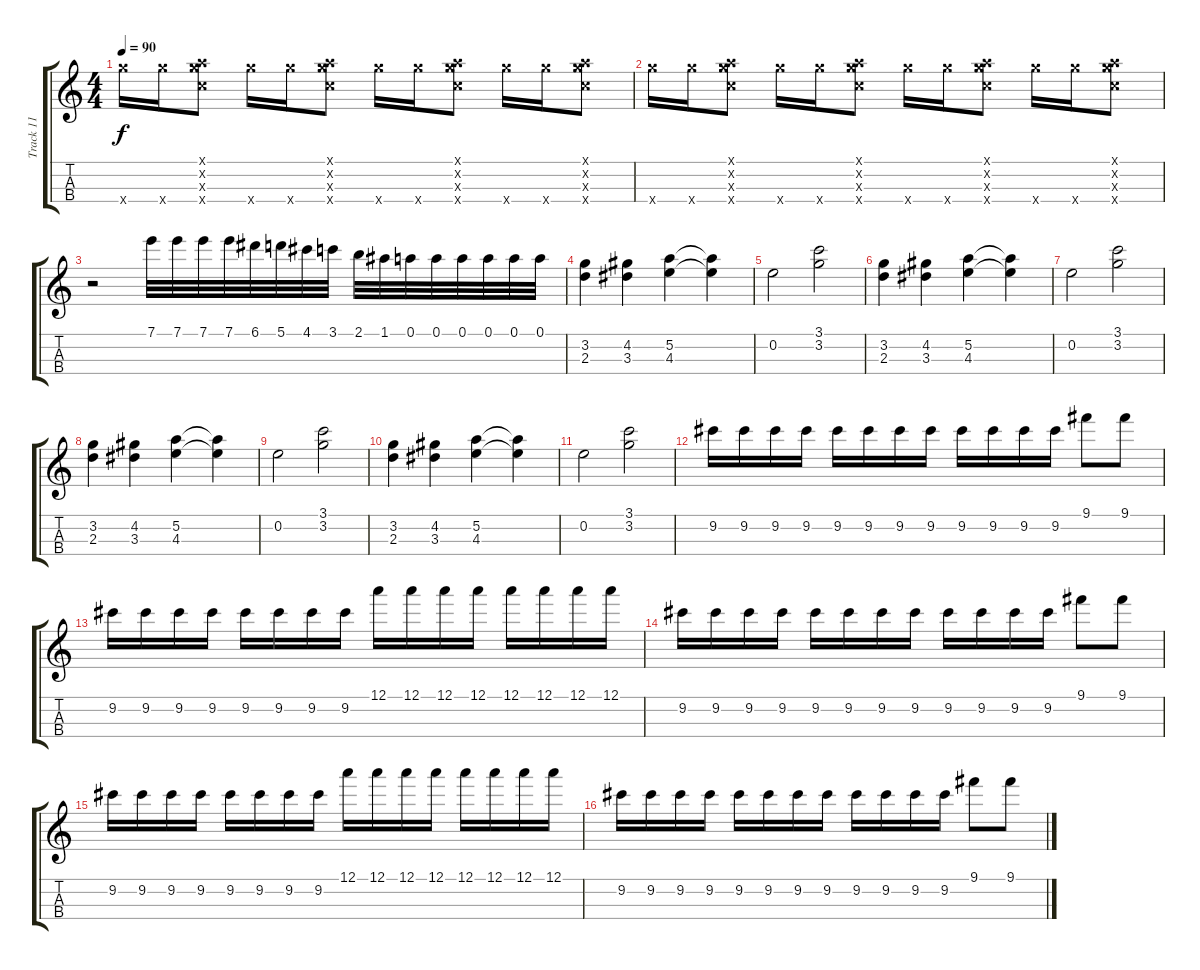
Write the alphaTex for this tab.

\track ("Track 11" "Track 11") {solo instrument acousticguitarnylon}
\staff {score tabs}
\tuning (A4 E4 C4 G4) {hide}
\ts (4 4)
\tempo 90
\clef g2
\ks c
0.4{x}.16{dy f} 0.4{x}.16 (0.1{x} 3.2{x} 0.3{x} 0.4{x}).8 0.4{x}.16 0.4{x}.16 (0.1{x} 3.2{x} 0.3{x} 0.4{x}).8 0.4{x}.16 0.4{x}.16 (0.1{x} 3.2{x} 0.3{x} 0.4{x}).8 0.4{x}.16 0.4{x}.16 (0.1{x} 3.2{x} 0.3{x} 0.4{x}).8 |
0.4{x}.16 0.4{x}.16 (0.1{x} 3.2{x} 0.3{x} 0.4{x}).8 0.4{x}.16 0.4{x}.16 (0.1{x} 3.2{x} 0.3{x} 0.4{x}).8 0.4{x}.16 0.4{x}.16 (0.1{x} 3.2{x} 0.3{x} 0.4{x}).8 0.4{x}.16 0.4{x}.16 (0.1{x} 3.2{x} 0.3{x} 0.4{x}).8 |
r.2 7.1.32 7.1.32 7.1.32 7.1.32 6.1.32 5.1.32 4.1.32 3.1.32 2.1.32 1.1.32 0.1.32 0.1.32 0.1.32 0.1.32 0.1.32 0.1.32 |
(3.2 2.3).4 (4.2 3.3).4 (5.2 4.3).4 (5.2{t} 4.3{t}).4 |
0.2.2 (3.1 3.2).2 |
(3.2 2.3).4 (4.2 3.3).4 (5.2 4.3).4 (5.2{t} 4.3{t}).4 |
0.2.2 (3.1 3.2).2 |
(3.2 2.3).4 (4.2 3.3).4 (5.2 4.3).4 (5.2{t} 4.3{t}).4 |
0.2.2 (3.1 3.2).2 |
(3.2 2.3).4 (4.2 3.3).4 (5.2 4.3).4 (5.2{t} 4.3{t}).4 |
0.2.2 (3.1 3.2).2 |
9.2.16 9.2.16 9.2.16 9.2.16 9.2.16 9.2.16 9.2.16 9.2.16 9.2.16 9.2.16 9.2.16 9.2.16 9.1.8 9.1.8 |
9.2.16 9.2.16 9.2.16 9.2.16 9.2.16 9.2.16 9.2.16 9.2.16 12.1.16 12.1.16 12.1.16 12.1.16 12.1.16 12.1.16 12.1.16 12.1.16 |
9.2.16 9.2.16 9.2.16 9.2.16 9.2.16 9.2.16 9.2.16 9.2.16 9.2.16 9.2.16 9.2.16 9.2.16 9.1.8 9.1.8 |
9.2.16 9.2.16 9.2.16 9.2.16 9.2.16 9.2.16 9.2.16 9.2.16 12.1.16 12.1.16 12.1.16 12.1.16 12.1.16 12.1.16 12.1.16 12.1.16 |
9.2.16 9.2.16 9.2.16 9.2.16 9.2.16 9.2.16 9.2.16 9.2.16 9.2.16 9.2.16 9.2.16 9.2.16 9.1.8 9.1.8
